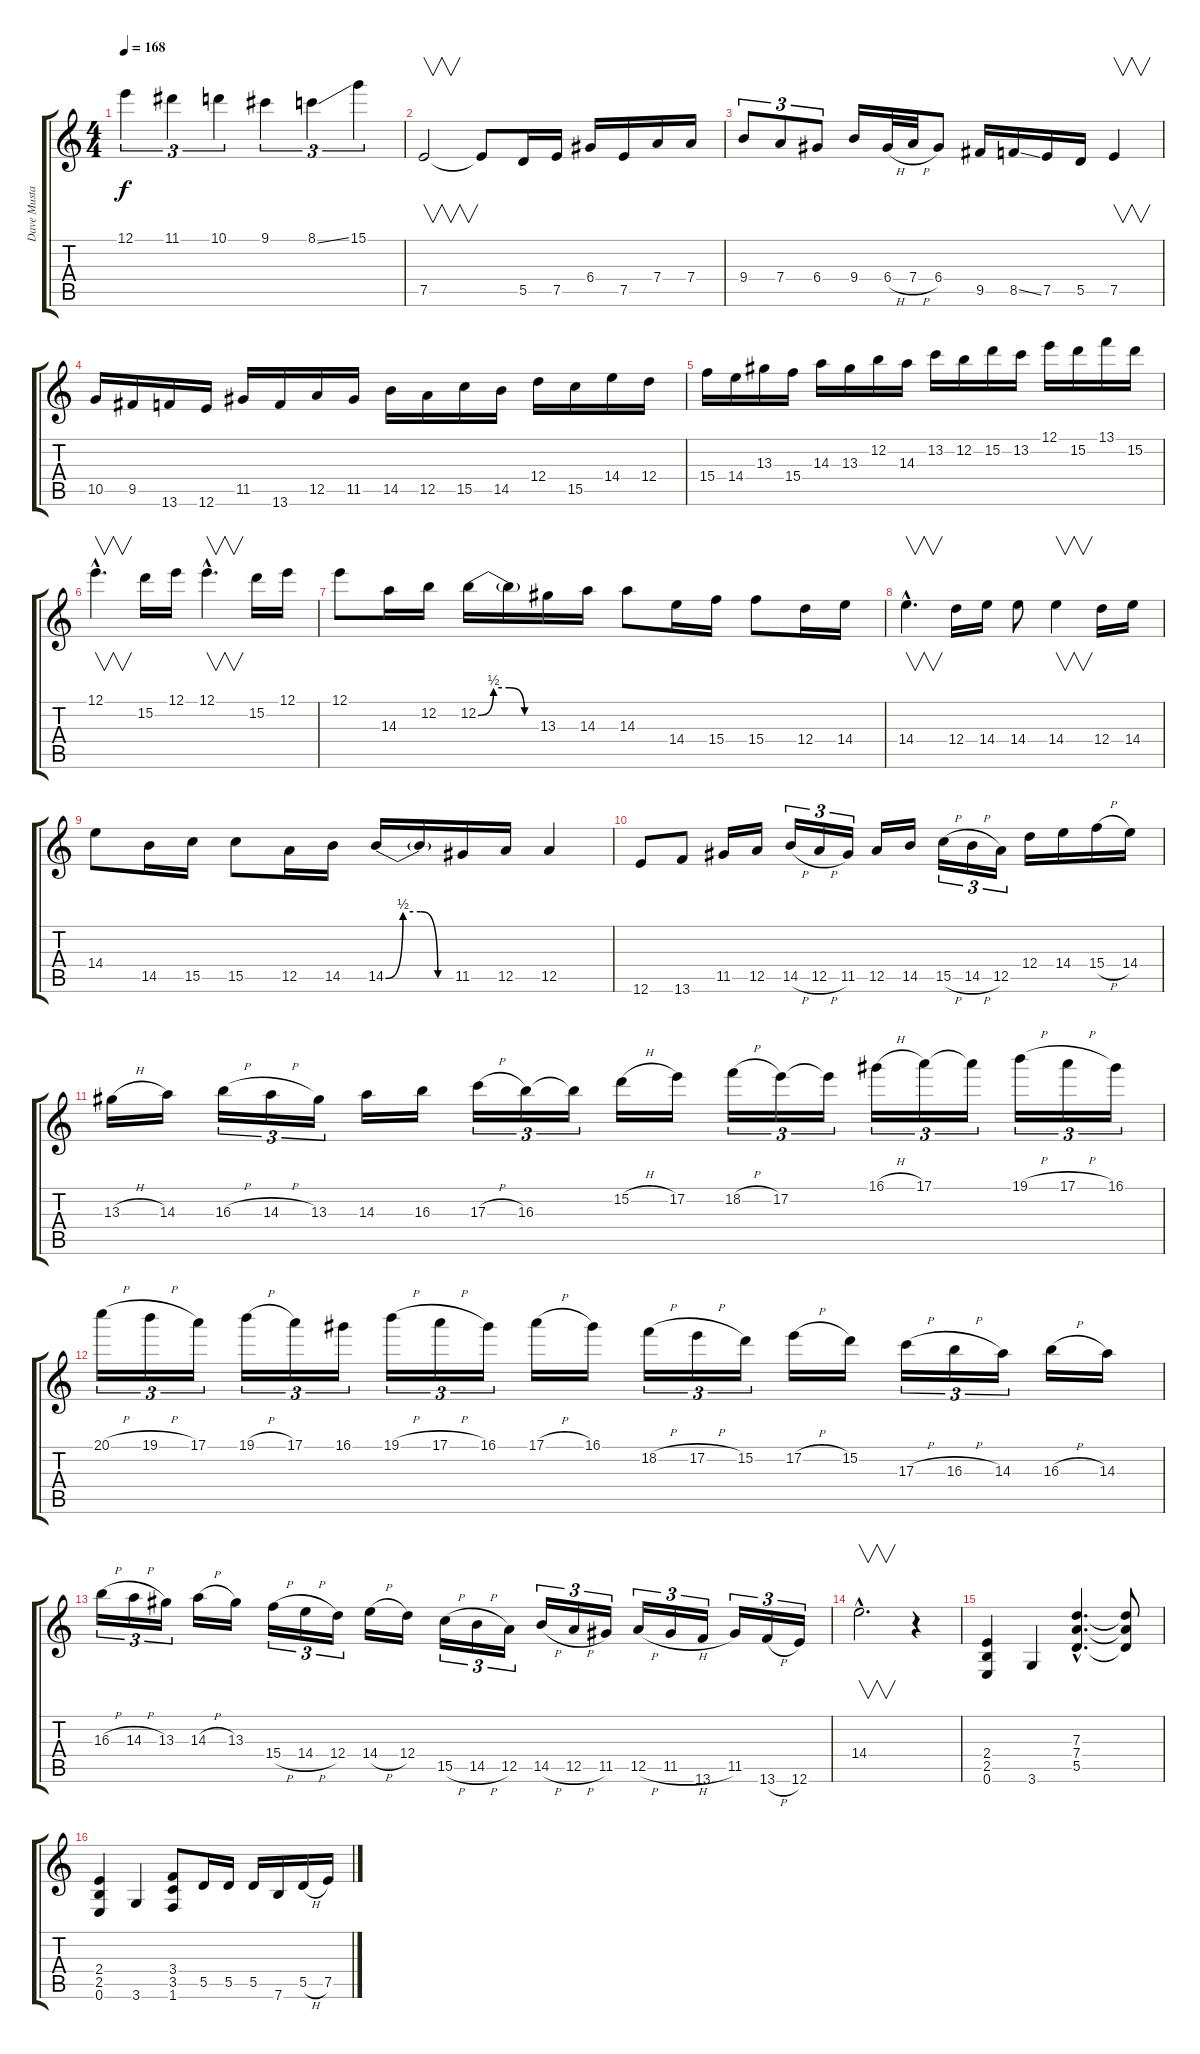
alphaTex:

\track ("Dave Mustaine" "Dave Musta") {instrument distortionguitar}
\staff {score tabs}
\tuning (E4 B3 G3 D3 A2 E2) {hide}
\ts (4 4)
\tempo 168
\clef g2
\ks c
12.1.4{tu (3 2) dy f} 11.1.4{tu (3 2)} 10.1.4{tu (3 2)} 9.1.4{tu (3 2)} 8.1{ss}.4{tu (3 2)} 15.1.4{tu (3 2)} |
7.5.2{v} 7.5{t}.8 5.5.16 7.5.16 6.4.16 7.5.16 7.4.16 7.4.16 |
9.4.8{tu (3 2)} 7.4.8{tu (3 2)} 6.4.8{tu (3 2)} 9.4.16 6.4{h}.32 7.4{h}.32 6.4.8 9.5.16 8.5{ss}.16 7.5.16 5.5.16 7.5.4{v} |
10.5.16 9.5.16 13.6.16 12.6.16 11.5.16 13.6.16 12.5.16 11.5.16 14.5.16 12.5.16 15.5.16 14.5.16 12.4.16 15.5.16 14.4.16 12.4.16 |
15.4.16 14.4.16 13.3.16 15.4.16 14.3.16 13.3.16 12.2.16 14.3.16 13.2.16 12.2.16 15.2.16 13.2.16 12.1.16 15.2.16 13.1.16 15.2.16 |
12.1{hac}.4{v d} 15.2.16 12.1.16 12.1{hac}.4{v d} 15.2.16 12.1.16 |
12.1.8 14.3.16 12.2.16 12.2{be (custom 0 0 15 2 30 2 45 0 60 0)}.16 12.2{t}.16 13.3.16 14.3.16 14.3.8 14.4.16 15.4.16 15.4.8 12.4.16 14.4.16 |
14.4{hac}.4{v d} 12.4.16 14.4.16 14.4.8 14.4.4{v} 12.4.16 14.4.16 |
14.4.8 14.5.16 15.5.16 15.5.8 12.5.16 14.5.16 14.5{be (custom 0 0 15 2 30 2 45 0 60 0)}.16 14.5{t}.16 11.5.16 12.5.16 12.5.4 |
12.6.8 13.6.8 11.5.16 12.5.16 14.5{h}.16{tu (3 2)} 12.5{h}.16{tu (3 2)} 11.5.16{tu (3 2)} 12.5.16 14.5.16 15.5{h}.16{tu (3 2)} 14.5{h}.16{tu (3 2)} 12.5.16{tu (3 2)} 12.4.16 14.4.16 15.4{h}.16 14.4.16 |
13.3{h}.16 14.3.16 16.3{h}.16{tu (3 2)} 14.3{h}.16{tu (3 2)} 13.3.16{tu (3 2)} 14.3.16 16.3.16 17.3{h}.16{tu (3 2)} 16.3.16{tu (3 2)} 16.3{t}.16{tu (3 2)} 15.2{h}.16 17.2.16 18.2{h}.16{tu (3 2)} 17.2.16{tu (3 2)} 17.2{t}.16{tu (3 2)} 16.1{h}.16{tu (3 2)} 17.1.16{tu (3 2)} 17.1{t}.16{tu (3 2)} 19.1{h}.16{tu (3 2)} 17.1{h}.16{tu (3 2)} 16.1.16{tu (3 2)} |
20.1{h}.16{tu (3 2)} 19.1{h}.16{tu (3 2)} 17.1.16{tu (3 2)} 19.1{h}.16{tu (3 2)} 17.1.16{tu (3 2)} 16.1.16{tu (3 2)} 19.1{h}.16{tu (3 2)} 17.1{h}.16{tu (3 2)} 16.1.16{tu (3 2)} 17.1{h}.16 16.1.16 18.2{h}.16{tu (3 2)} 17.2{h}.16{tu (3 2)} 15.2.16{tu (3 2)} 17.2{h}.16 15.2.16 17.3{h}.16{tu (3 2)} 16.3{h}.16{tu (3 2)} 14.3.16{tu (3 2)} 16.3{h}.16 14.3.16 |
16.3{h}.16{tu (3 2)} 14.3{h}.16{tu (3 2)} 13.3.16{tu (3 2)} 14.3{h}.16 13.3.16 15.4{h}.16{tu (3 2)} 14.4{h}.16{tu (3 2)} 12.4.16{tu (3 2)} 14.4{h}.16 12.4.16 15.5{h}.16{tu (3 2)} 14.5{h}.16{tu (3 2)} 12.5.16{tu (3 2)} 14.5{h}.16{tu (3 2)} 12.5{h}.16{tu (3 2)} 11.5.16{tu (3 2)} 12.5{h}.16{tu (3 2)} 11.5{h}.16{tu (3 2)} 13.6.16{tu (3 2)} 11.5.16{tu (3 2)} 13.6{h}.16{tu (3 2)} 12.6.16{tu (3 2)} |
14.4{hac}.2{v d} r.4 |
(2.4 2.5 0.6).4 3.6.4 (7.3{hac} 7.4{hac} 5.5{hac}).4{d} (7.3{t} 7.4{t} 5.5{t}).8 |
(2.4 2.5 0.6).4 3.6.4 (3.4 3.5 1.6).8 5.5.16 5.5.16 5.5.16 7.6.16 5.5{h}.16 7.5.16
